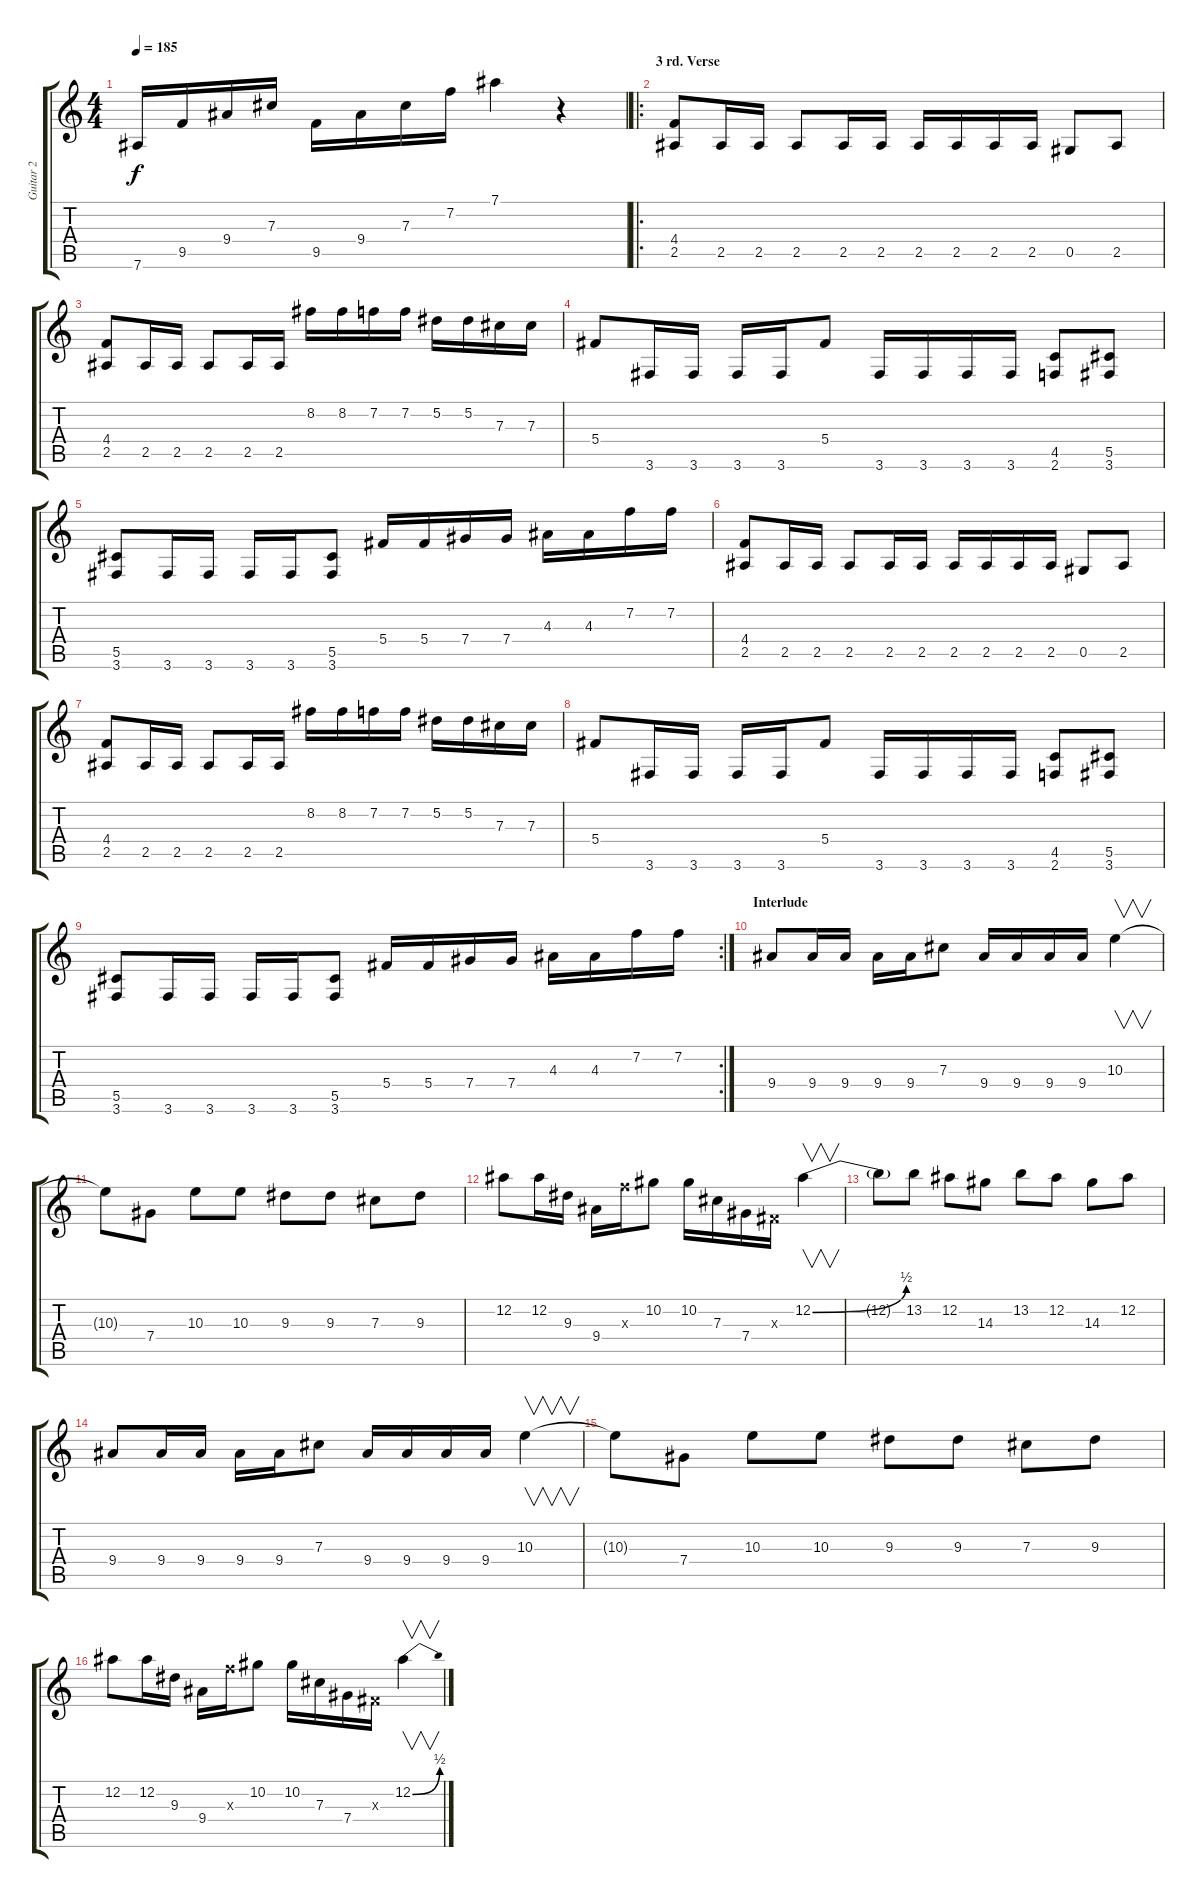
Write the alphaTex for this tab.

\track ("Guitar 2" "Guitar 2") {instrument overdrivenguitar}
\staff {score tabs}
\tuning (Eb4 Bb3 Gb3 Db3 Ab2 Eb2) {hide}
\ts (4 4)
\tempo 185
\clef g2
\ks c
7.6.16{dy f} 9.5.16 9.4.16 7.3.16 9.5.16 9.4.16 7.3.16 7.2.16 7.1.4 r.4 |
\ro
\section ("" "3 rd. Verse")
(4.4 2.5).8 2.5.16 2.5.16 2.5.8 2.5.16 2.5.16 2.5.16 2.5.16 2.5.16 2.5.16 0.5.8 2.5.8 |
(4.4 2.5).8 2.5.16 2.5.16 2.5.8 2.5.16 2.5.16 8.2.16 8.2.16 7.2.16 7.2.16 5.2.16 5.2.16 7.3.16 7.3.16 |
5.4.8 3.6.16 3.6.16 3.6.16 3.6.16 5.4.8 3.6.16 3.6.16 3.6.16 3.6.16 (4.5 2.6).8 (5.5 3.6).8 |
(5.5 3.6).8 3.6.16 3.6.16 3.6.16 3.6.16 (5.5 3.6).8 5.4.16 5.4.16 7.4.16 7.4.16 4.3.16 4.3.16 7.2.16 7.2.16 |
(4.4 2.5).8 2.5.16 2.5.16 2.5.8 2.5.16 2.5.16 2.5.16 2.5.16 2.5.16 2.5.16 0.5.8 2.5.8 |
(4.4 2.5).8 2.5.16 2.5.16 2.5.8 2.5.16 2.5.16 8.2.16 8.2.16 7.2.16 7.2.16 5.2.16 5.2.16 7.3.16 7.3.16 |
5.4.8 3.6.16 3.6.16 3.6.16 3.6.16 5.4.8 3.6.16 3.6.16 3.6.16 3.6.16 (4.5 2.6).8 (5.5 3.6).8 |
\rc 2
(5.5 3.6).8 3.6.16 3.6.16 3.6.16 3.6.16 (5.5 3.6).8 5.4.16 5.4.16 7.4.16 7.4.16 4.3.16 4.3.16 7.2.16 7.2.16 |
\section ("" "Interlude")
9.4.8 9.4.16 9.4.16 9.4.16 9.4.16 7.3.8 9.4.16 9.4.16 9.4.16 9.4.16 10.3.4{v} |
10.3{t}.8 7.4.8 10.3.8 10.3.8 9.3.8 9.3.8 7.3.8 9.3.8 |
12.2.8 12.2.16 9.3.16 9.4.16 11.3{x}.16 10.2.8 10.2.16 7.3.16 7.4.16 0.3{x}.16 12.2{be (bend 0 0 60 2)}.4{v} |
12.2{t}.8 13.2.8 12.2.8 14.3.8 13.2.8 12.2.8 14.3.8 12.2.8 |
9.4.8 9.4.16 9.4.16 9.4.16 9.4.16 7.3.8 9.4.16 9.4.16 9.4.16 9.4.16 10.3.4{v} |
10.3{t}.8 7.4.8 10.3.8 10.3.8 9.3.8 9.3.8 7.3.8 9.3.8 |
12.2.8 12.2.16 9.3.16 9.4.16 11.3{x}.16 10.2.8 10.2.16 7.3.16 7.4.16 0.3{x}.16 12.2{be (bend 0 0 60 2)}.4{v}
